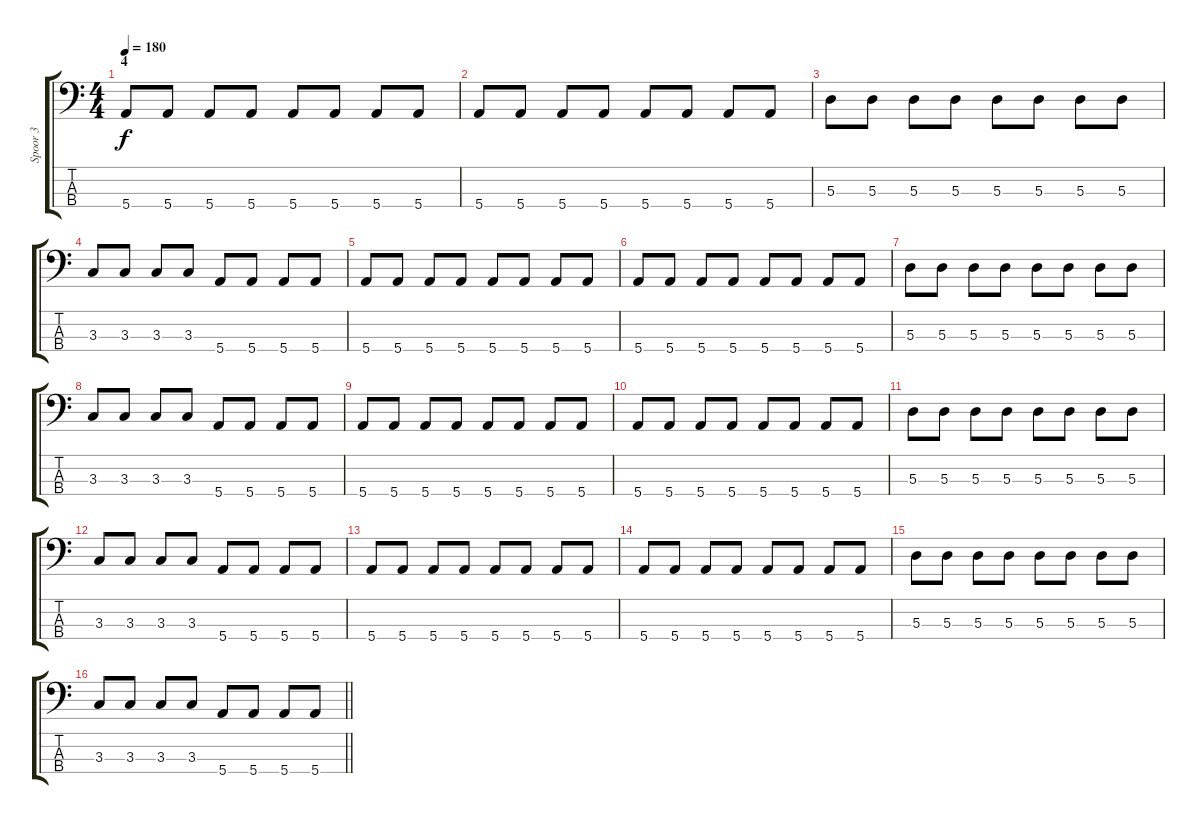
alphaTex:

\track ("Spoor 3" "Spoor 3") {instrument electricbassfinger}
\staff {score tabs}
\tuning (G2 D2 A1 E1) {hide}
\ts (4 4)
\section ("" "4")
\tempo 180
\clef f4
\ks c
5.4.8{dy f} 5.4.8 5.4.8 5.4.8 5.4.8 5.4.8 5.4.8 5.4.8 |
5.4.8 5.4.8 5.4.8 5.4.8 5.4.8 5.4.8 5.4.8 5.4.8 |
5.3.8 5.3.8 5.3.8 5.3.8 5.3.8 5.3.8 5.3.8 5.3.8 |
3.3.8 3.3.8 3.3.8 3.3.8 5.4.8 5.4.8 5.4.8 5.4.8 |
5.4.8 5.4.8 5.4.8 5.4.8 5.4.8 5.4.8 5.4.8 5.4.8 |
5.4.8 5.4.8 5.4.8 5.4.8 5.4.8 5.4.8 5.4.8 5.4.8 |
5.3.8 5.3.8 5.3.8 5.3.8 5.3.8 5.3.8 5.3.8 5.3.8 |
3.3.8 3.3.8 3.3.8 3.3.8 5.4.8 5.4.8 5.4.8 5.4.8 |
5.4.8 5.4.8 5.4.8 5.4.8 5.4.8 5.4.8 5.4.8 5.4.8 |
5.4.8 5.4.8 5.4.8 5.4.8 5.4.8 5.4.8 5.4.8 5.4.8 |
5.3.8 5.3.8 5.3.8 5.3.8 5.3.8 5.3.8 5.3.8 5.3.8 |
3.3.8 3.3.8 3.3.8 3.3.8 5.4.8 5.4.8 5.4.8 5.4.8 |
5.4.8 5.4.8 5.4.8 5.4.8 5.4.8 5.4.8 5.4.8 5.4.8 |
5.4.8 5.4.8 5.4.8 5.4.8 5.4.8 5.4.8 5.4.8 5.4.8 |
5.3.8 5.3.8 5.3.8 5.3.8 5.3.8 5.3.8 5.3.8 5.3.8 |
\barLineRight lightlight
3.3.8 3.3.8 3.3.8 3.3.8 5.4.8 5.4.8 5.4.8 5.4.8
